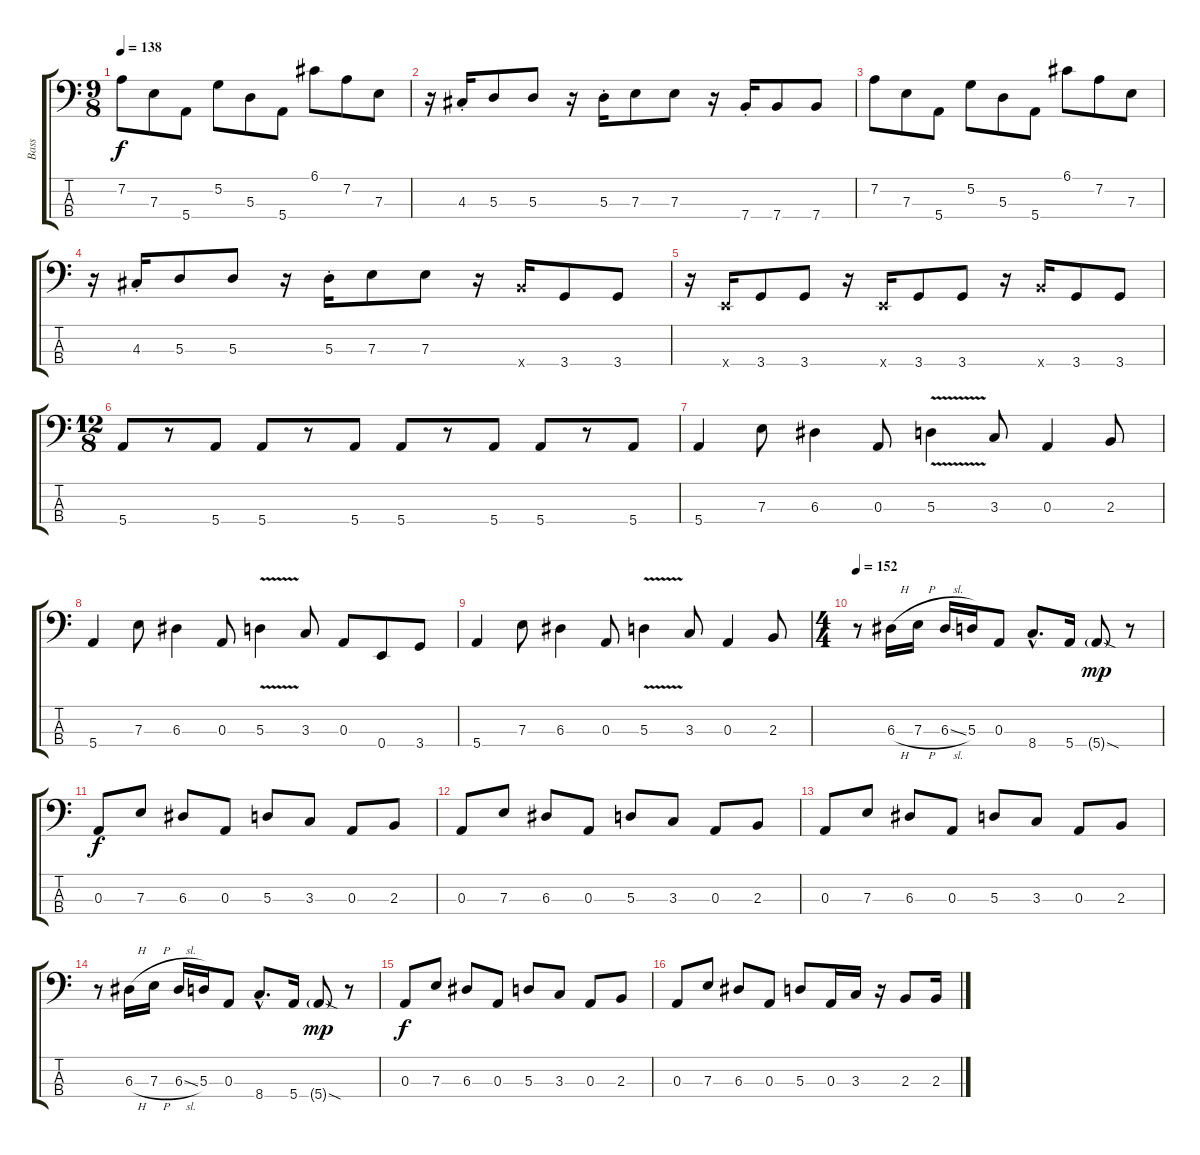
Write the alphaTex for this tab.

\track ("Bass" "Bass") {instrument electricbasspick}
\staff {score tabs}
\tuning (G2 D2 A1 E1) {hide}
\ts (9 8)
\tempo 138
\clef f4
\ks c
7.2.8{dy f} 7.3.8 5.4.8 5.2.8 5.3.8 5.4.8 6.1.8 7.2.8 7.3.8 |
r.16 4.3{st}.16 5.3.8 5.3.8 r.16 5.3{st}.16 7.3.8 7.3.8 r.16 7.4{st}.16 7.4.8 7.4.8 |
7.2.8 7.3.8 5.4.8 5.2.8 5.3.8 5.4.8 6.1.8 7.2.8 7.3.8 |
r.16 4.3{st}.16 5.3.8 5.3.8 r.16 5.3{st}.16 7.3.8 7.3.8 r.16 7.4{x}.16 3.4.8 3.4.8 |
r.16 0.4{x}.16 3.4.8 3.4.8 r.16 0.4{x}.16 3.4.8 3.4.8 r.16 7.4{x}.16 3.4.8 3.4.8 |
\ts (12 8)
5.4.8 r.8 5.4.8 5.4.8 r.8 5.4.8 5.4.8 r.8 5.4.8 5.4.8 r.8 5.4.8 |
5.4.4 7.3.8 6.3.4 0.3.8 5.3{v}.4 3.3.8 0.3.4 2.3.8 |
5.4.4 7.3.8 6.3.4 0.3.8 5.3{v}.4 3.3.8 0.3.8 0.4.8 3.4.8 |
5.4.4 7.3.8 6.3.4 0.3.8 5.3{v}.4 3.3.8 0.3.4 2.3.8 |
\ts (4 4)
\tempo 152
r.8 6.3{h}.16 7.3{h}.16 6.3{sl}.16 5.3.16 0.3.8 8.4{hac}.8{d} 5.4.16 5.4{sod g}.8{dy mp} r.8 |
0.3.8{dy f} 7.3.8 6.3.8 0.3.8 5.3.8 3.3.8 0.3.8 2.3.8 |
0.3.8 7.3.8 6.3.8 0.3.8 5.3.8 3.3.8 0.3.8 2.3.8 |
0.3.8 7.3.8 6.3.8 0.3.8 5.3.8 3.3.8 0.3.8 2.3.8 |
r.8 6.3{h}.16 7.3{h}.16 6.3{sl}.16 5.3.16 0.3.8 8.4{hac}.8{d} 5.4.16 5.4{sod g}.8{dy mp} r.8 |
0.3.8{dy f} 7.3.8 6.3.8 0.3.8 5.3.8 3.3.8 0.3.8 2.3.8 |
0.3.8 7.3.8 6.3.8 0.3.8 5.3.8 0.3.16 3.3.16 r.16 2.3.8 2.3.16
